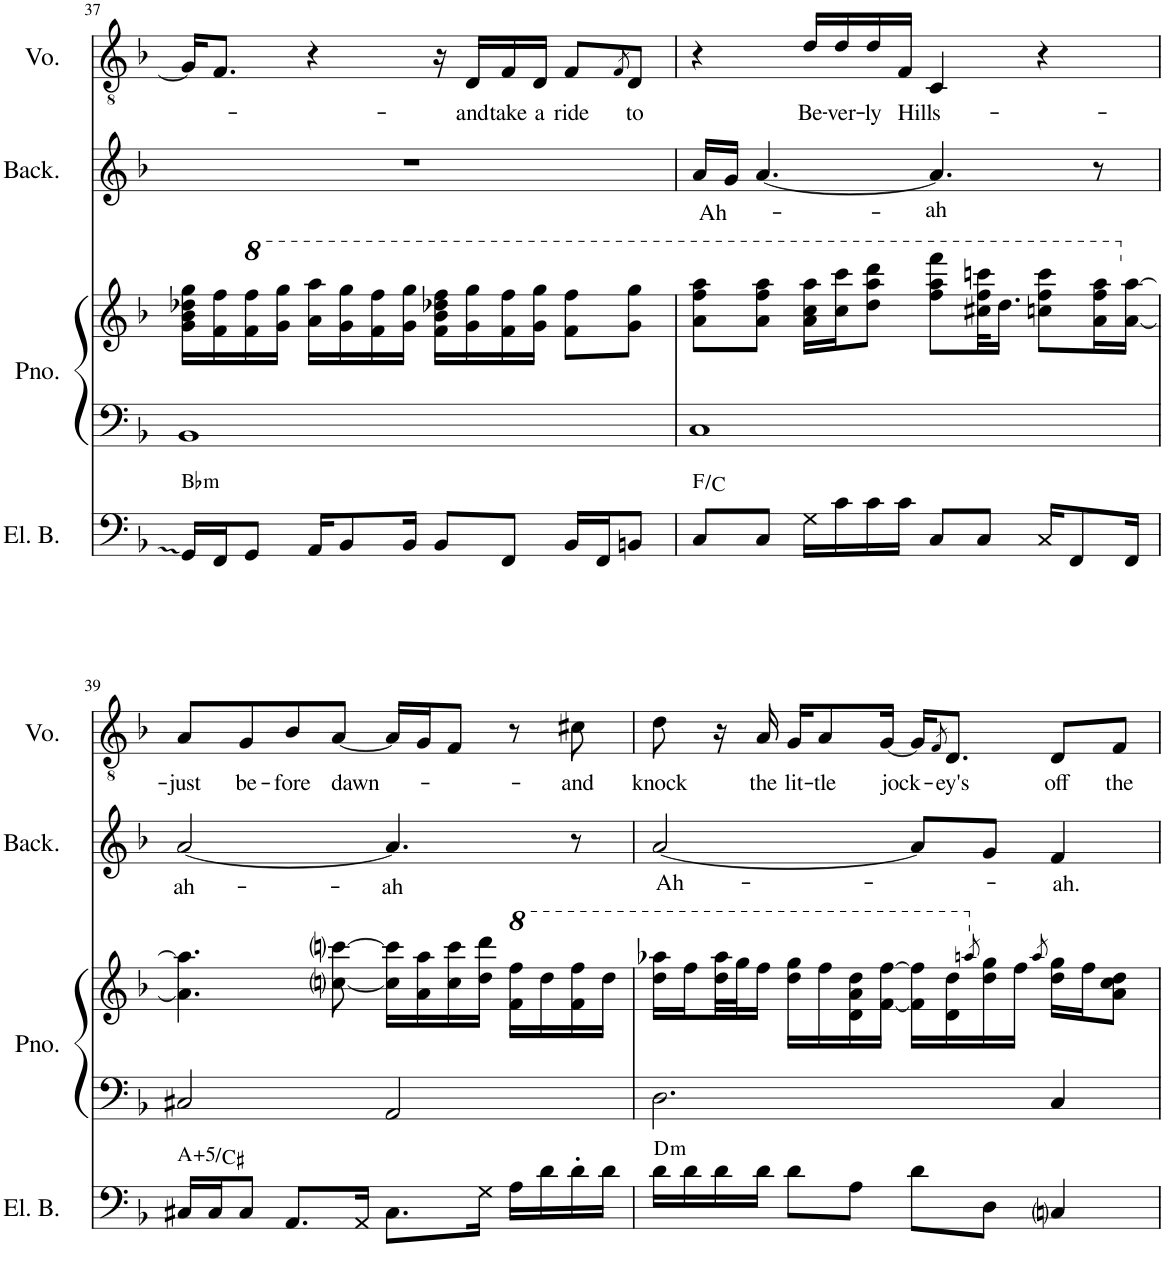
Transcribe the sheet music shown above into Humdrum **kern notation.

**kern	**harte	**kern	**kern	**kern	**text	**kern	**text
*part4	*part4	*part3	*part3	*part2	*part2	*part1	*part1
*staff5	*	*staff4	*staff3	*staff2	*staff2	*staff1	*staff1
*I"5-str. Electric Bass	*	*I"Piano	*	*I"Backup Singers	*	*I"Voice	*
*I'El. B.	*	*I'Pno.	*	*I'Back.	*	*I'Vo.	*
!!LO:PB:g=z
*clefF4	*	*clefF4	*clefG2	*clefG2	*	*clefGv2	*
*Trd7c12	*	*	*	*	*	*	*
*k[b-]	*	*k[b-]	*k[b-]	*k[b-]	*	*k[b-]	*
*M4/4	*	*M4/4	*M4/4	*M4/4	*	*M4/4	*
=37	=37	=37	=37	=37	=37	=37	=37
!	!LO:H:kt=m	!	!	!	!	!	!
16GG/LL	Bb:min	1BB-	16g\ 16b-\ 16dd-X\ 16gg\LL	1r	.	16G/KL]	.
16FF/J	.	.	16f\ 16ff\	.	.	8.F/J	.
*	*	*	*8va	*	*	*	*
8GG/J	.	.	16ff\ 16fff\	.	.	.	.
.	.	.	16gg\ 16ggg\JJ	.	.	.	.
16AA/KL	.	.	16aa\ 16aaa\LL	.	.	4r	.
8BB-/	.	.	16gg\ 16ggg\	.	.	.	.
.	.	.	16ff\ 16fff\	.	.	.	.
16BB-/Jk	.	.	16gg\ 16ggg\JJ	.	.	.	.
8BB-/L	.	.	16ff\ 16bb-\ 16ddd-X\ 16fff\LL	.	.	16r	.
!	!	!	!	!	!	!	!LO:LY:b
.	.	.	16gg\ 16ggg\	.	.	16D/LL	-and
!	!	!	!	!	!	!	!LO:LY:b
8FF/J	.	.	16ff\ 16fff\	.	.	16F/	take
!	!	!	!	!	!	!	!LO:LY:b
.	.	.	16gg\ 16ggg\JJ	.	.	16D/JJ	a
!	!	!	!	!	!	!	!LO:LY:b
16BB-/LL	.	.	8ff\ 8fff\L	.	.	8F/L	ride
16FF/J	.	.	.	.	.	.	.
.	.	.	.	.	.	8qF/	.
!	!	!	!	!	!	!	!LO:LY:b
8BBn/J	.	.	8gg\ 8ggg\J	.	.	8D/J	to
=38	=38	=38	=38	=38	=38	=38	=38
!	!	!	!	!	!LO:LY:b	!	!
8C/L	F:maj/5	1C	8aa\ 8fff\ 8aaa\L	16a/LL	Ah-	4r	.
.	.	.	.	16g/JJ	.	.	.
8C/J	.	.	8aa\ 8fff\ 8aaa\J	[4.a/	.	.	.
!	!	!	!	!	!	!	!LO:LY:b
16G\LL	.	.	16aa\ 16ccc\ 16aaa\LL	.	.	16d/LL	Be-
!	!	!	!	!	!	!	!LO:LY:b
16c\	.	.	16ccc\ 16cccc\J	.	.	16d/	-ver-
!	!	!	!	!	!	!	!LO:LY:b
16c\	.	.	8ddd\ 8aaa\ 8dddd\J	.	.	16d/	-ly
!	!	!	!	!	!	!	!LO:LY:b
16c\JJ	.	.	.	.	.	16F/JJ	Hills-
!	!	!	!	!	!LO:LY:b	!	!
8C/L	.	.	8fff\ 8aaa\ 8ffff\L	4.a/]	-ah	4C/	.
8C/J	.	.	32ccc#X\ 32fff\ 32ccccn\KL	.	.	.	.
.	.	.	16.ddd\JJ	.	.	.	.
16C/KL	.	.	8cccn\ 8fff\ 8cccc\L	.	.	4r	.
8FF/	.	.	.	.	.	.	.
.	.	.	16aa\ 16fff\ 16aaa\L	8r	.	.	.
*	*	*	*X8va	*	*	*	*
16FF/Jk	.	.	[16a\ [16aa\JJ	.	.	.	.
!!LO:LB:g=z
=39	=39	=39	=39	=39	=39	=39	=39
!	!LO:H:kt=5	!	!	!	!LO:LY:b	!	!LO:LY:b
16C#X/LL	A:(1,5)/3	2C#X/	4.a\] 4.aa\]	[2a/	ah-	8A/L	-just
16C#/J	.	.	.	.	.	.	.
!	!	!	!	!	!	!	!LO:LY:b
8C#/J	.	.	.	.	.	8G/	be-
!	!	!	!	!	!	!	!LO:LY:b
8.AA/L	.	.	.	.	.	8B-/	-fore
!	!	!	!	!	!	!	!LO:LY:b
.	.	.	[8ccni\ [8cccni\	.	.	[8A/J	dawn-
16AA/Jk	.	.	.	.	.	.	.
!	!	!	!	!	!LO:LY:b	!	!
8.C#\L	.	2AA/	16cc\] 16ccc\]LL	4.a/]	ah	16A/LL]	.
.	.	.	16a\ 16aa\	.	.	16G/J	.
.	.	.	16cc\ 16ccc\	.	.	8F/J	.
16G\Jk	.	.	16dd\ 16ddd\JJ	.	.	.	.
*	*	*	*8va	*	*	*	*
16A\LL	.	.	16ff\ 16fff\LL	.	.	8r	.
16d\	.	.	16ddd\	.	.	.	.
!	!	!	!	!	!	!	!LO:LY:b
16d'\	.	.	16ff\ 16fff\	8r	.	8c#X\	-and
16d\JJ	.	.	16ddd\JJ	.	.	.	.
=40	=40	=40	=40	=40	=40	=40	=40
!	!LO:H:kt=m	!	!	!	!LO:LY:b	!	!LO:LY:b
16d\LL	D:min	2.D\	16ddd\ 16aaa-X\LL	[2a/	Ah-	8d\	knock
16d\	.	.	16fff\	.	.	.	.
16d\	.	.	32ddd\ 32aaa-\L	.	.	16r	.
.	.	.	32ggg\J	.	.	.	.
!	!	!	!	!	!	!	!LO:LY:b
16d\JJ	.	.	16fff\JJ	.	.	16A/	the
!	!	!	!	!	!	!	!LO:LY:b
8d\L	.	.	16ddd\ 16ggg\LL	.	.	16G/KL	lit-
!	!	!	!	!	!	!	!LO:LY:b
.	.	.	16fff\	.	.	8A/	-tle
8A\J	.	.	16dd\ 16aa\ 16ddd\	.	.	.	.
!	!	!	!	!	!	!	!LO:LY:b
.	.	.	[16ff\ [16fff\JJ	.	.	[16G/Jk	jock-
8d\L	.	.	16ff\] 16fff\]LL	8a/L]	.	16G/KL]	.
.	.	.	.	.	.	8qF/	.
!	!	!	!	!	!	!	!LO:LY:b
.	.	.	16dd\ 16ddd\	.	.	8.D/J	-ey's
*	*	*	*X8va	*	*	*	*
.	.	.	8qaan/	.	.	.	.
8D\J	.	.	16dd\ 16gg\	8g/J	.	.	.
.	.	.	16ff\JJ	.	.	.	.
.	.	.	8qaa/	.	.	.	.
!	!	!	!	!	!LO:LY:b	!	!LO:LY:b
4Cni/	.	4C/	16dd\ 16gg\LL	4f/	-ah.	8D/L	off
.	.	.	16ff\J	.	.	.	.
!	!	!	!	!	!	!	!LO:LY:b
.	.	.	8a\ 8cc\ 8dd\J	.	.	8F/J	the
=	=	=	=	=	=	=	=
*-	*-	*-	*-	*-	*-	*-	*-
